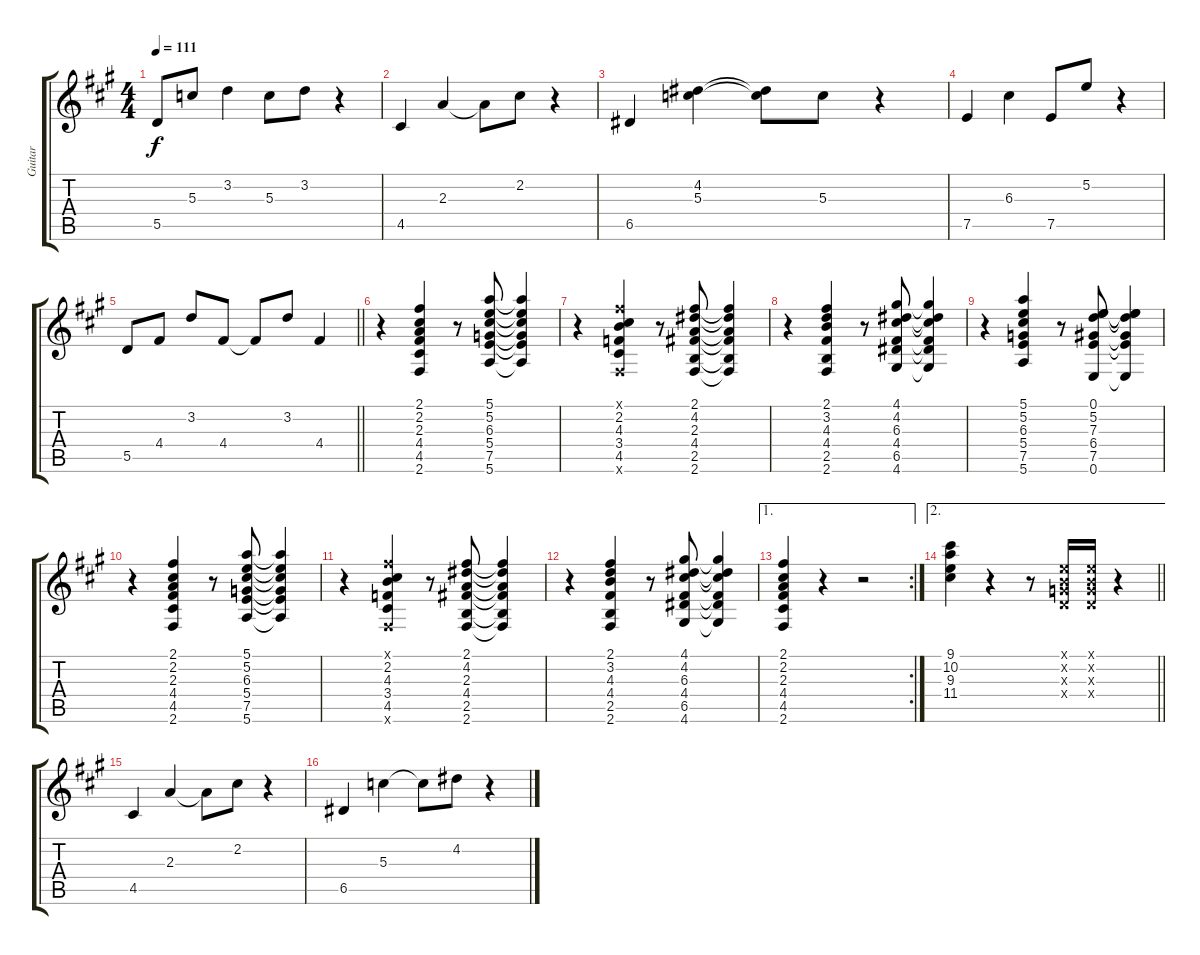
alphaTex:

\track ("Guitar" "Guitar") {instrument overdrivenguitar}
\staff {score tabs}
\tuning (E4 B3 G3 D3 A2 E2) {hide}
\ts (4 4)
\tempo 111
\clef g2
\ks a
5.5.8{dy f} 5.3.8 3.2.4 5.3.8 3.2.8 r.4 |
4.5.4 2.3.4 2.3{t}.8 2.2.8 r.4 |
6.5.4 (4.2 5.3).4 (4.2{t} 5.3{t}).8 5.3.8 r.4 |
7.5.4 6.3.4 7.5.8 5.2.8 r.4 |
\barLineRight lightlight
5.5.8 4.4.8 3.2.8 4.4.8 4.4{t}.8 3.2.8 4.4.4 |
r.4 (2.1 2.2 2.3 4.4 4.5 2.6).4 r.8 (5.1 5.2 6.3 5.4 7.5 5.6).8 (5.1{t} 5.2{t} 6.3{t} 5.4{t} 7.5{t} 5.6{t}).4 |
r.4 (2.1{x} 2.2 4.3 3.4 4.5 2.6{x}).4 r.8 (2.1 4.2 2.3 4.4 2.5 2.6).8 (2.1{t} 4.2{t} 2.3{t} 4.4{t} 2.5{t} 2.6{t}).4 |
r.4 (2.1 3.2 4.3 4.4 2.5 2.6).4 r.8 (4.1 4.2 6.3 4.4 6.5 4.6).8 (4.1{t} 4.2{t} 6.3{t} 4.4{t} 6.5{t} 4.6{t}).4 |
r.4 (5.1 5.2 6.3 5.4 7.5 5.6).4 r.8 (0.1 5.2 7.3 6.4 7.5 0.6).8 (0.1{t} 5.2{t} 7.3{t} 6.4{t} 7.5{t} 0.6{t}).4 |
r.4 (2.1 2.2 2.3 4.4 4.5 2.6).4 r.8 (5.1 5.2 6.3 5.4 7.5 5.6).8 (5.1{t} 5.2{t} 6.3{t} 5.4{t} 7.5{t} 5.6{t}).4 |
r.4 (2.1{x} 2.2 4.3 3.4 4.5 2.6{x}).4 r.8 (2.1 4.2 2.3 4.4 2.5 2.6).8 (2.1{t} 4.2{t} 2.3{t} 4.4{t} 2.5{t} 2.6{t}).4 |
r.4 (2.1 3.2 4.3 4.4 2.5 2.6).4 r.8 (4.1 4.2 6.3 4.4 6.5 4.6).8 (4.1{t} 4.2{t} 6.3{t} 4.4{t} 6.5{t} 4.6{t}).4 |
\ae 1
\rc 2
(2.1 2.2 2.3 4.4 4.5 2.6).4 r.4 r.2 |
\ae 2
\barLineRight lightlight
(9.1 10.2 9.3 11.4).4 r.4 r.8 (0.1{x} 0.2{x} 0.3{x} 0.4{x}).16 (0.1{x} 0.2{x} 0.3{x} 0.4{x}).16 r.4 |
4.5.4 2.3.4 2.3{t}.8 2.2.8 r.4 |
6.5.4 5.3.4 5.3{t}.8 4.2.8 r.4
